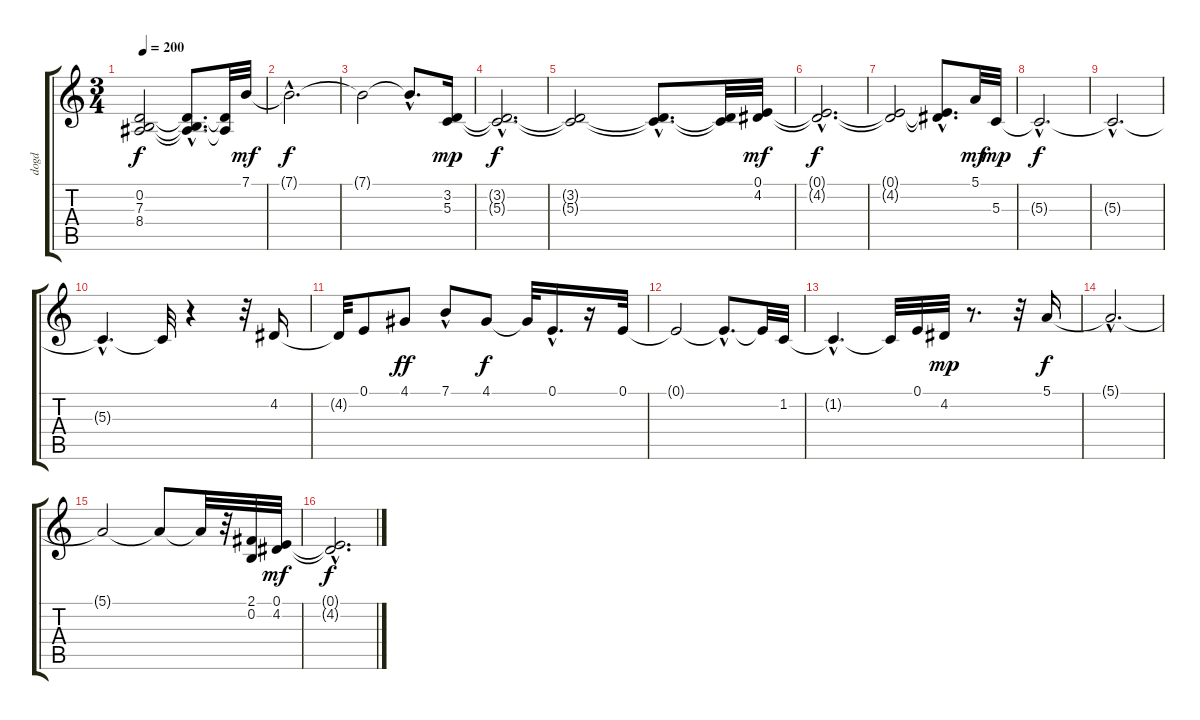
\track ("dogd" "dogd") {instrument seashore}
\staff {score tabs}
\tuning (E4 B3 G3 D3 A2 E2) {hide}
\ts (3 4)
\tempo 200
\clef g2
\ks c
(0.2{t} 7.3{t} 8.4{t}).2{dy f} (0.2{t} 7.3{hac t} 8.4{hac t}).8{d} (7.3{t} 8.4{t}).32 7.1.32{dy mf} |
7.1{hac t}.2{d dy f} |
7.1{t}.2 7.1{hac t}.8{d} (3.2 5.3).16{dy mp} |
(3.2{hac t} 5.3{hac t}).2{d dy f} |
(3.2{t} 5.3{t}).2 (3.2{hac t} 5.3{hac t}).8{d} (3.2{t} 5.3{t}).32 (0.1 4.2).32{dy mf} |
(0.1{hac t} 4.2{hac t}).2{d dy f} |
(0.1{t} 4.2{t}).2 (0.1{t} 4.2{hac t}).8{d} 5.1.32{dy mf} 5.3.32{dy mp} |
5.3{hac t}.2{d dy f} |
5.3{hac t}.2{d} |
5.3{hac t}.4{d} 5.3{t}.32 r.4 r.32 4.2.16 |
4.2{t}.32 0.1.8 4.1.8{dy ff} 7.1{hac}.8 4.1.8{dy f} 4.1{t}.32 0.1{hac}.16{d} r.16 0.1.32 |
0.1{t}.2 0.1{hac t}.8{d} 0.1{t}.32 1.2.32 |
1.2{hac t}.4{d} 1.2{t}.32 0.1.32 4.2.32{dy mp} r.8{d} r.32 5.1.16{dy f} |
5.1{hac t}.2{d} |
5.1{t}.2 5.1{t}.8 5.1{t}.32 r.32 (2.1 0.2).32 (0.1 4.2).32{dy mf} |
(0.1{hac t} 4.2{hac t}).2{d dy f}
